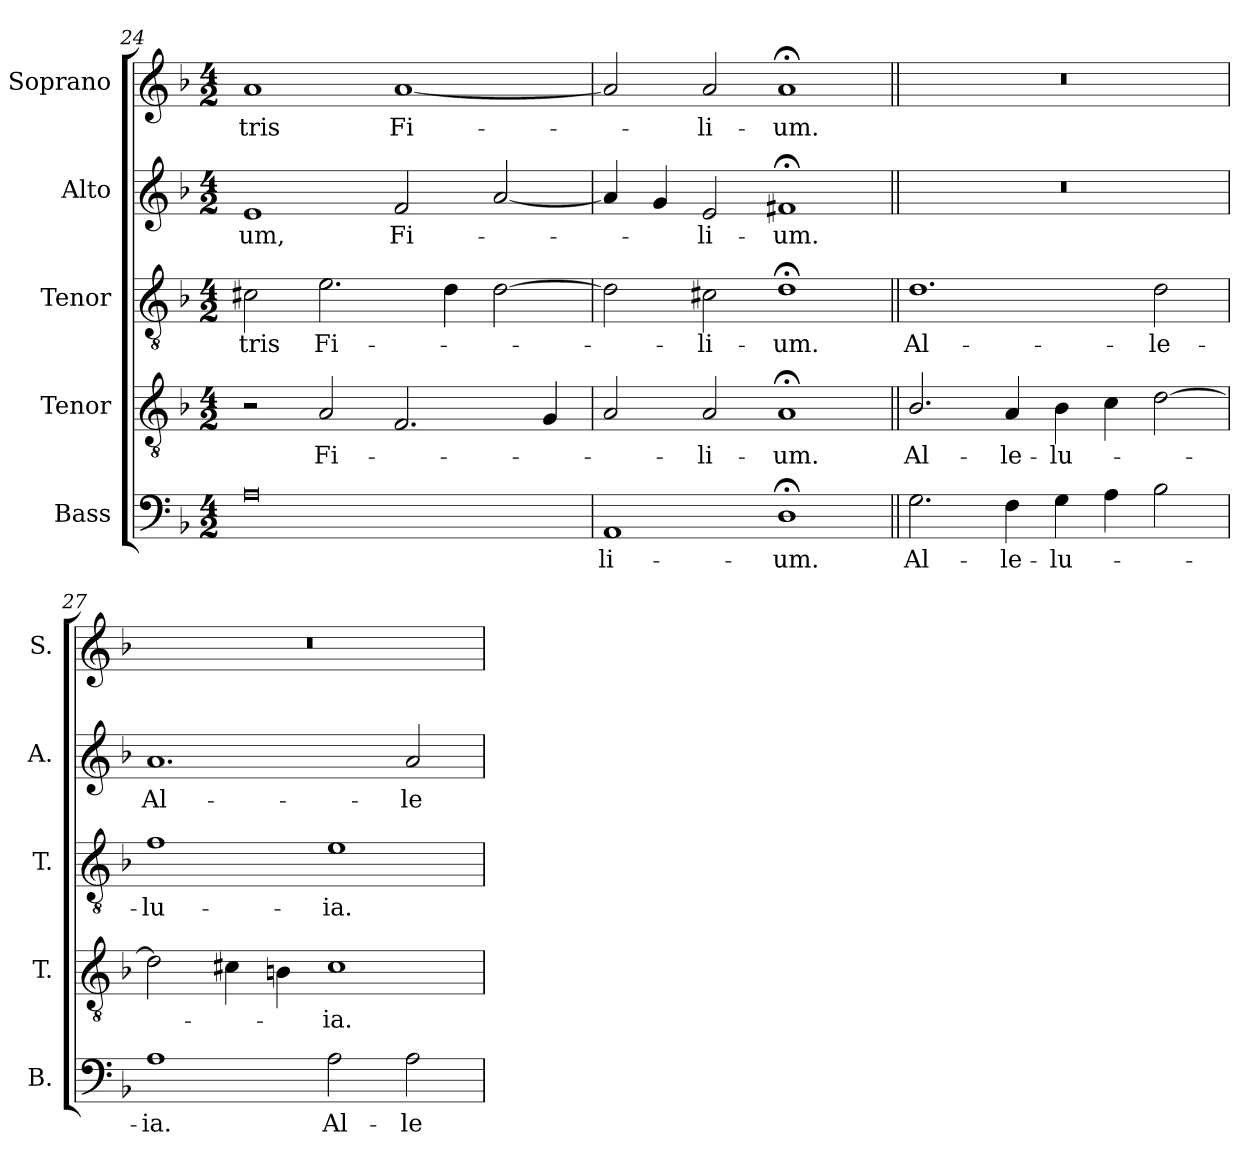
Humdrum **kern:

**kern	**text	**kern	**text	**kern	**text	**kern	**text	**kern	**text
*part5	*part5	*part4	*part4	*part3	*part3	*part2	*part2	*part1	*part1
*staff5	*staff5	*staff4	*staff4	*staff3	*staff3	*staff2	*staff2	*staff1	*staff1
*I"Bass	*	*I"Tenor	*	*I"Tenor	*	*I"Alto	*	*I"Soprano	*
*I'B.	*	*I'T.	*	*I'T.	*	*I'A.	*	*I'S.	*
*clefF4	*	*clefGv2	*	*clefGv2	*	*clefG2	*	*clefG2	*
*	*	*ITrd7c12	*	*ITrd7c12	*	*	*	*	*
*k[b-]	*	*k[b-]	*	*k[b-]	*	*k[b-]	*	*k[b-]	*
*F:	*	*F:	*	*F:	*	*F:	*	*F:	*
*M4/2	*	*M4/2	*	*M4/2	*	*M4/2	*	*M4/2	*
=24	=24	=24	=24	=24	=24	=24	=24	=24	=24
!	!	!	!	!	!LO:LY:b:color=#000000	!	!	!	!
!	!	!	!	!	!	!	!LO:LY:b:color=#000000	!	!
!	!	!	!	!	!	!	!	!	!LO:LY:b:color=#000000
0Ai	.	2r	.	2C#Xi\	-tris	1ei	-um,	1ai	-tris
!	!	!	!LO:LY:b:color=#000000	!	!	!	!	!	!
!	!	!	!	!	!LO:LY:b:color=#000000	!	!	!	!
.	.	2AAi/	Fi-	2.Ei\	Fi-	.	.	.	.
!	!	!	!	!	!	!	!LO:LY:b:color=#000000	!	!
!	!	!	!	!	!	!	!	!	!LO:LY:b:color=#000000
.	.	2.FFi/	.	.	.	2fi/	Fi-	[1ai	Fi-
.	.	.	.	4Di\	.	.	.	.	.
.	.	.	.	[2Di\	.	[2ai/	.	.	.
.	.	4GGi/	.	.	.	.	.	.	.
=25	=25	=25	=25	=25	=25	=25	=25	=25	=25
!	!LO:LY:b:color=#000000	!	!	!	!	!	!	!	!
1AAi	-li-	2AAi/	.	2Di\]	.	4ai/]	.	2ai/]	.
.	.	.	.	.	.	4gi/	.	.	.
!	!	!	!LO:LY:b:color=#000000	!	!	!	!	!	!
!	!	!	!	!	!LO:LY:b:color=#000000	!	!	!	!
!	!	!	!	!	!	!	!LO:LY:b:color=#000000	!	!
!	!	!	!	!	!	!	!	!	!LO:LY:b:color=#000000
.	.	2AAi/	-li-	2C#Xi\	-li-	2ei/	-li-	2ai/	-li-
!	!LO:LY:b:color=#000000	!	!	!	!	!	!	!	!
!	!	!	!LO:LY:b:color=#000000	!	!	!	!	!	!
!	!	!	!	!	!LO:LY:b:color=#000000	!	!	!	!
!	!	!	!	!	!	!	!LO:LY:b:color=#000000	!	!
!	!	!	!	!	!	!	!	!	!LO:LY:b:color=#000000
1D;i	-um.	1AA;i	-um.	1D;i	-um.	1f#X;i	-um.	1a;i	-um.
!!LO:LB:g=z
=26||	=26||	=26||	=26||	=26||	=26||	=26||	=26||	=26||	=26||
!	!LO:LY:b:color=#000000	!	!	!	!	!	!	!	!
!	!	!	!LO:LY:b:color=#000000	!	!	!	!	!	!
!	!	!	!	!	!LO:LY:b:color=#000000	!LO:N:vis=1	!	!LO:N:vis=1	!
2.Gi\	Al-	2.BB-i/	Al-	1.Di	Al-	0r	.	0r	.
!	!LO:LY:b:color=#000000	!	!	!	!	!	!	!	!
!	!	!	!LO:LY:b:color=#000000	!	!	!	!	!	!
4Fi\	-le-	4AAi/	-le-	.	.	.	.	.	.
!	!LO:LY:b:color=#000000	!	!	!	!	!	!	!	!
!	!	!	!LO:LY:b:color=#000000	!	!	!	!	!	!
4Gi\	-lu-	4BB-i\	-lu-	.	.	.	.	.	.
4Ai\	.	4Ci\	.	.	.	.	.	.	.
!	!	!	!	!	!LO:LY:b:color=#000000	!	!	!	!
2B-i\	.	[2Di\	.	2Di\	-le-	.	.	.	.
=27	=27	=27	=27	=27	=27	=27	=27	=27	=27
!	!LO:LY:b:color=#000000	!	!	!	!	!	!	!	!
!	!	!	!	!	!LO:LY:b:color=#000000	!	!	!	!
!	!	!	!	!	!	!	!LO:LY:b:color=#000000	!LO:N:vis=1	!
1Ai	-ia.	2Di\]	.	1Fi	-lu-	1.ai	Al-	0r	.
.	.	4C#Xi\	.	.	.	.	.	.	.
.	.	4BBni\	.	.	.	.	.	.	.
!	!LO:LY:b:color=#000000	!	!	!	!	!	!	!	!
!	!	!	!LO:LY:b:color=#000000	!	!	!	!	!	!
!	!	!	!	!	!LO:LY:b:color=#000000	!	!	!	!
2Ai\	Al-	1C#i	-ia.	1Ei	-ia.	.	.	.	.
!	!LO:LY:b:color=#000000	!	!	!	!	!	!	!	!
!	!	!	!	!	!	!	!LO:LY:b:color=#000000	!	!
2Ai\	-le-	.	.	.	.	2ai/	-le-	.	.
=	=	=	=	=	=	=	=	=	=
*-	*-	*-	*-	*-	*-	*-	*-	*-	*-
